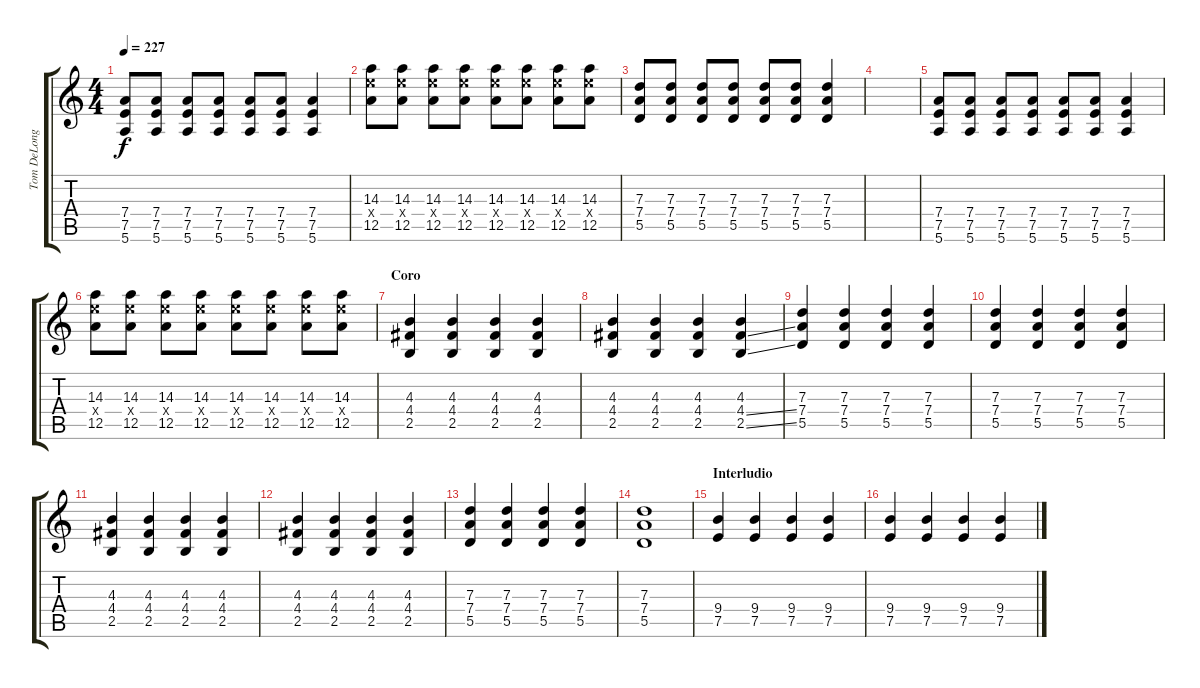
\track ("Tom DeLonge - Guitarra" "Tom DeLong") {instrument distortionguitar}
\staff {score tabs}
\tuning (E4 B3 G3 D3 A2 E2) {hide}
\ts (4 4)
\tempo 227
\clef g2
\ks c
(7.4 7.5 5.6).8{dy f} (7.4 7.5 5.6).8 (7.4 7.5 5.6).8 (7.4 7.5 5.6).8 (7.4 7.5 5.6).8 (7.4 7.5 5.6).8 (7.4 7.5 5.6).4 |
(14.3 14.4{x} 12.5).8 (14.3 14.4{x} 12.5).8 (14.3 14.4{x} 12.5).8 (14.3 14.4{x} 12.5).8 (14.3 14.4{x} 12.5).8 (14.3 14.4{x} 12.5).8 (14.3 14.4{x} 12.5).8 (14.3 14.4{x} 12.5).8 |
(7.3 7.4 5.5).8 (7.3 7.4 5.5).8 (7.3 7.4 5.5).8 (7.3 7.4 5.5).8 (7.3 7.4 5.5).8 (7.3 7.4 5.5).8 (7.3 7.4 5.5).4 |
|
(7.4 7.5 5.6).8 (7.4 7.5 5.6).8 (7.4 7.5 5.6).8 (7.4 7.5 5.6).8 (7.4 7.5 5.6).8 (7.4 7.5 5.6).8 (7.4 7.5 5.6).4 |
(14.3 14.4{x} 12.5).8 (14.3 14.4{x} 12.5).8 (14.3 14.4{x} 12.5).8 (14.3 14.4{x} 12.5).8 (14.3 14.4{x} 12.5).8 (14.3 14.4{x} 12.5).8 (14.3 14.4{x} 12.5).8 (14.3 14.4{x} 12.5).8 |
\section ("" "Coro")
(4.3 4.4 2.5).4 (4.3 4.4 2.5).4 (4.3 4.4 2.5).4 (4.3 4.4 2.5).4 |
(4.3 4.4 2.5).4 (4.3 4.4 2.5).4 (4.3 4.4 2.5).4 (4.3 4.4{ss} 2.5{ss}).4 |
(7.3 7.4 5.5).4 (7.3 7.4 5.5).4 (7.3 7.4 5.5).4 (7.3 7.4 5.5).4 |
(7.3 7.4 5.5).4 (7.3 7.4 5.5).4 (7.3 7.4 5.5).4 (7.3 7.4 5.5).4 |
(4.3 4.4 2.5).4 (4.3 4.4 2.5).4 (4.3 4.4 2.5).4 (4.3 4.4 2.5).4 |
(4.3 4.4 2.5).4 (4.3 4.4 2.5).4 (4.3 4.4 2.5).4 (4.3 4.4 2.5).4 |
(7.3 7.4 5.5).4 (7.3 7.4 5.5).4 (7.3 7.4 5.5).4 (7.3 7.4 5.5).4 |
(7.3 7.4 5.5).1 |
\section ("" "Interludio")
(9.4 7.5).4{volume 8 instrument acousticguitarsteel} (9.4 7.5).4 (9.4 7.5).4 (9.4 7.5).4 |
(9.4 7.5).4 (9.4 7.5).4 (9.4 7.5).4 (9.4 7.5).4
